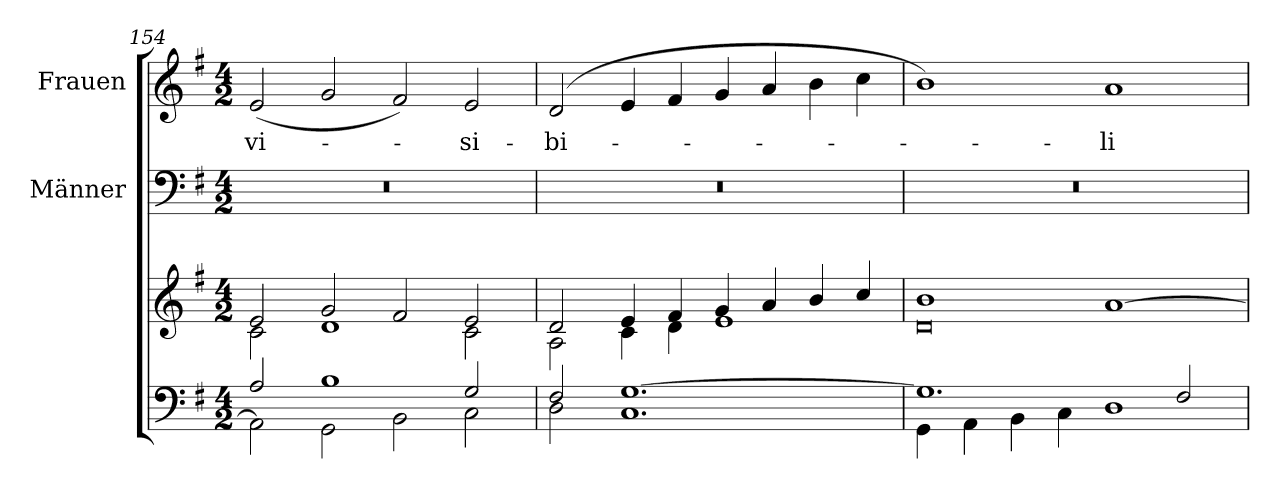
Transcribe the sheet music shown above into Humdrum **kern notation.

**kern	**kern	**kern	**kern	**text
*part3	*part3	*part2	*part1	*part1
*staff4	*staff3	*staff2	*staff1	*staff1
*	*	*I"Männer	*I"Frauen	*
*clefF4	*clefG2	*clefF4	*clefG2	*
*k[f#]	*k[f#]	*k[f#]	*k[f#]	*
*G:	*G:	*G:	*G:	*
*M4/2	*M4/2	*M4/2	*M4/2	*
=154	=154	=154	=154	=154
*^	*^	*	*	*
!	!	!	!	!	!	!LO:LY:b
2A/	2AA\]	2e/	2c\	0r	(<2e/	-vi-
1B	2GG\	2g/	1d	.	2g/	.
.	2BB\	2f#/	.	.	2f#/)	.
!	!	!	!	!	!	!LO:LY:b
2G/	2C\	2e/	2c\	.	2e/	-si-
=155	=155	=155	=155	=155	=155	=155
!	!	!	!	!	!	!LO:LY:b
2F#/	2D\	2d/	2A\	0r	(2d/	-bi-
[>1.G	1.C	4e/	4c\	.	4e/	.
.	.	4f#/	4d\	.	4f#/	.
.	.	4g/	1e	.	4g/	.
.	.	4a/	.	.	4a/	.
.	.	4b/	.	.	4b\	.
.	.	4cc/	.	.	4cc\	.
!!LO:LB:g=z
=156	=156	=156	=156	=156	=156	=156
1.G]	4GG\	1b	0d	0r	1b)	.
.	4AA\	.	.	.	.	.
.	4BB\	.	.	.	.	.
.	4C\	.	.	.	.	.
!	!	!	!	!	!	!LO:LY:b
.	1D	[>1a	.	.	1a	-li-
2F#/	.	.	.	.	.	.
*v	*v	*	*	*	*	*
*	*v	*v	*	*	*
=	=	=	=	=
*-	*-	*-	*-	*-
